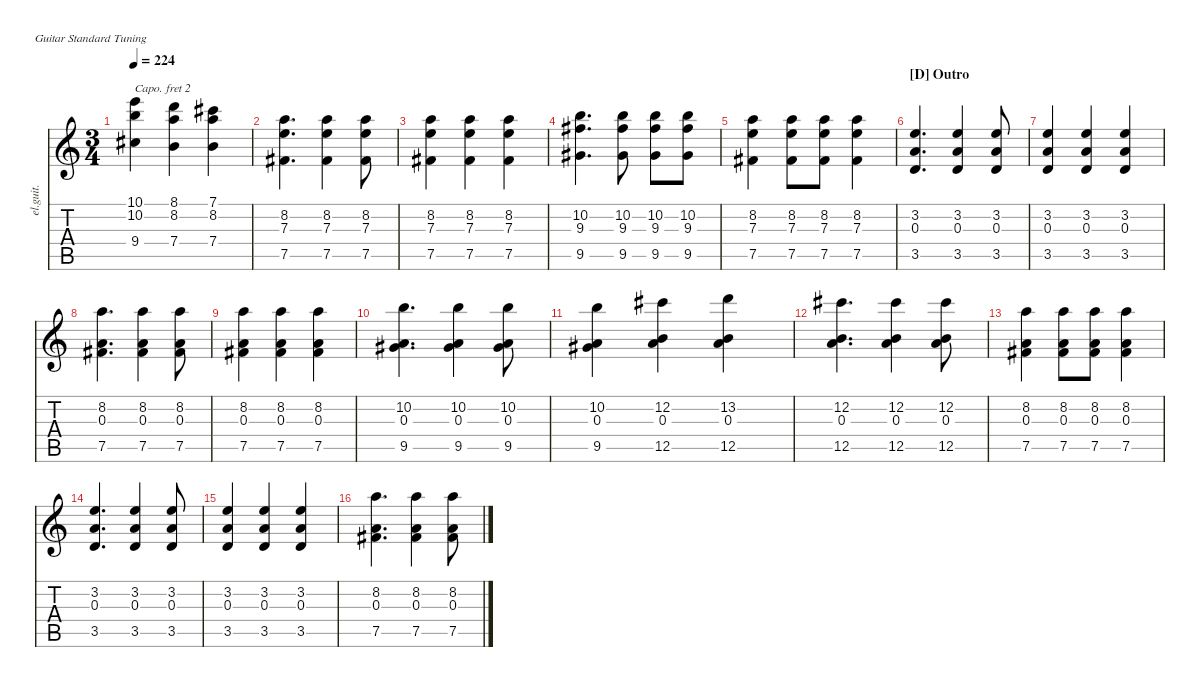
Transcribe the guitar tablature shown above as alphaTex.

\defaultSystemsLayout 4
\hideDynamics
\bracketExtendMode nobrackets
\otherSystemsTrackNameOrientation horizontal
\track ("Clean Guitar" "el.guit.") {instrument electricguitarclean}
\staff {score tabs}
\capo 2
\tuning (E4 B3 G3 D3 A2 E2)
\ts (3 4)
\tempo 224
\clef g2
\ks c
(10.1 10.2 9.4{acc #}).4{dy mf beam Down} (8.1 8.2 7.4).4{beam Down} (7.1{acc #} 8.2 7.4).4{beam Down} |
(7.5{acc #} 7.3 8.2).4{d beam Down} (7.3 8.2 7.5{acc #}).4{beam Down} (7.3 8.2 7.5{acc #}).8{beam Down} |
(7.3 7.5{acc #} 8.2).4{beam Down} (7.3 7.5{acc #} 8.2).4{beam Down} (7.3 7.5{acc #} 8.2).4{beam Down} |
(9.5{acc #} 9.3{acc #} 10.2).4{d beam Down} (10.2 9.3{acc #} 9.5{acc #}).8{beam Down} (10.2 9.3{acc #} 9.5{acc #}).8{beam Down} (10.2 9.3{acc #} 9.5{acc #}).8{beam Down} |
(8.2 7.3 7.5{acc #}).4{beam Down} (8.2 7.3 7.5{acc #}).8{beam Down} (8.2 7.3 7.5{acc #}).8{beam Down} (8.2 7.3 7.5{acc #}).4{beam Down} |
\section ("D" "Outro")
(3.2 0.3 3.5).4{d beam Up} (3.5 0.3 3.2).4{beam Up} (3.5 0.3 3.2).8{beam Up} |
(3.2 0.3 3.5).4{beam Up} (3.2 0.3 3.5).4{beam Up} (3.2 0.3 3.5).4{beam Up} |
(7.5{acc #} 0.3 8.2).4{d beam Down} (8.2 0.3 7.5{acc #}).4{beam Down} (8.2 0.3 7.5{acc #}).8{beam Down} |
(7.5{acc #} 0.3 8.2).4{beam Down} (7.5{acc #} 0.3 8.2).4{beam Down} (7.5{acc #} 0.3 8.2).4{beam Down} |
(10.2 0.3 9.5{acc #}).4{d beam Down} (10.2 0.3 9.5{acc #}).4{beam Down} (10.2 0.3 9.5{acc #}).8{beam Down} |
(9.5{acc #} 10.2 0.3).4{beam Down} (12.2{acc #} 0.3 12.5).4{beam Down} (13.2 0.3 12.5).4{beam Down} |
(12.2{acc #} 12.5 0.3).4{d beam Down} (12.2{acc #} 0.3 12.5).4{beam Down} (12.2{acc #} 0.3 12.5).8{beam Down} |
(8.2 0.3 7.5{acc #}).4{beam Down} (8.2 0.3 7.5{acc #}).8{beam Down} (8.2 0.3 7.5{acc #}).8{beam Down} (8.2 0.3 7.5{acc #}).4{beam Down} |
(3.2 0.3 3.5).4{d beam Up} (3.5 0.3 3.2).4{beam Up} (3.5 0.3 3.2).8{beam Up} |
(3.2 0.3 3.5).4{beam Up} (3.2 0.3 3.5).4{beam Up} (3.2 0.3 3.5).4{beam Up} |
(7.5{acc #} 0.3 8.2).4{d beam Down} (8.2 0.3 7.5{acc #}).4{beam Down} (8.2 0.3 7.5{acc #}).8{beam Down}
